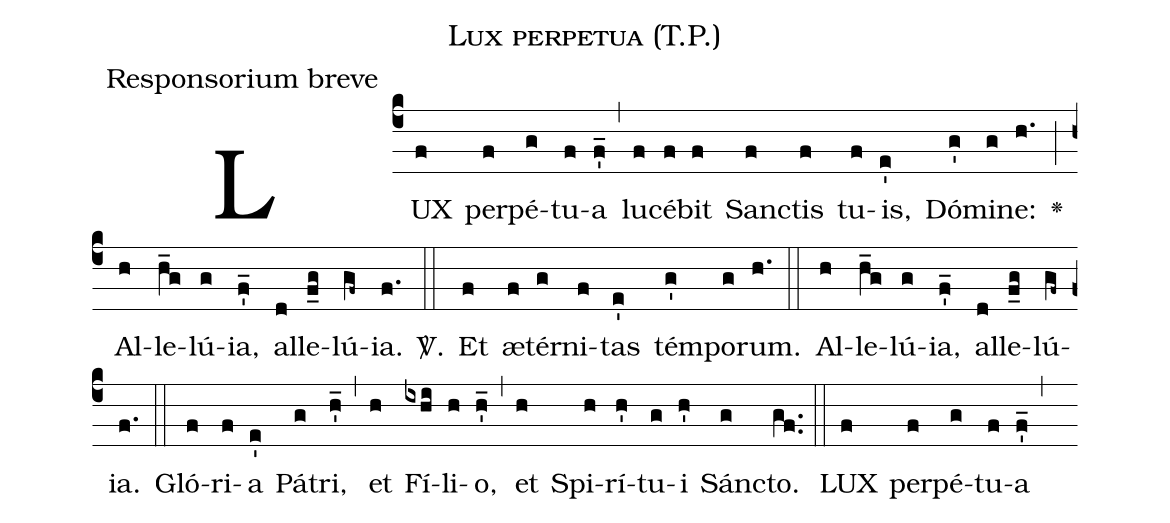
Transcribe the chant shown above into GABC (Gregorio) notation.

name:Lux perpetua (T.P.);
office-part:Responsorium breve;
%%
(c4)LUX(f) per(f)pé(g)tu(f)a(f'_) (,) lu(f)cé(f)bit(f) San(f)ctis(f) tu(f)is,(e') Dó(g')mi(g)ne:(h.) <v>\greheightstar</v>(;) Al(h)le(h_g)lú(g)ia,(f'_) al(d)le(f_g)lú(gf~)ia.(f.)  <sp>V/</sp>.(::)
Et(f) æ(f)tér(g)ni(f)tas(e') tém(g')po(g)rum.(h.) (::)
Al(h)le(h_g)lú(g)ia,(f'_) al(d)le(f_g)lú(gf~)ia.(f.) (::)
Gló(f)ri(f)a(e') Pá(g)tri,(h'_) (,) et(h) Fí(ixhi)li(h)o,(h'_) (,) et(h) Spi(h)rí(h')tu(g)i(h') Sán(g)cto.(gf..) (::)
LUX(f) per(f)pé(g)tu(f)a(f'_) (,)
